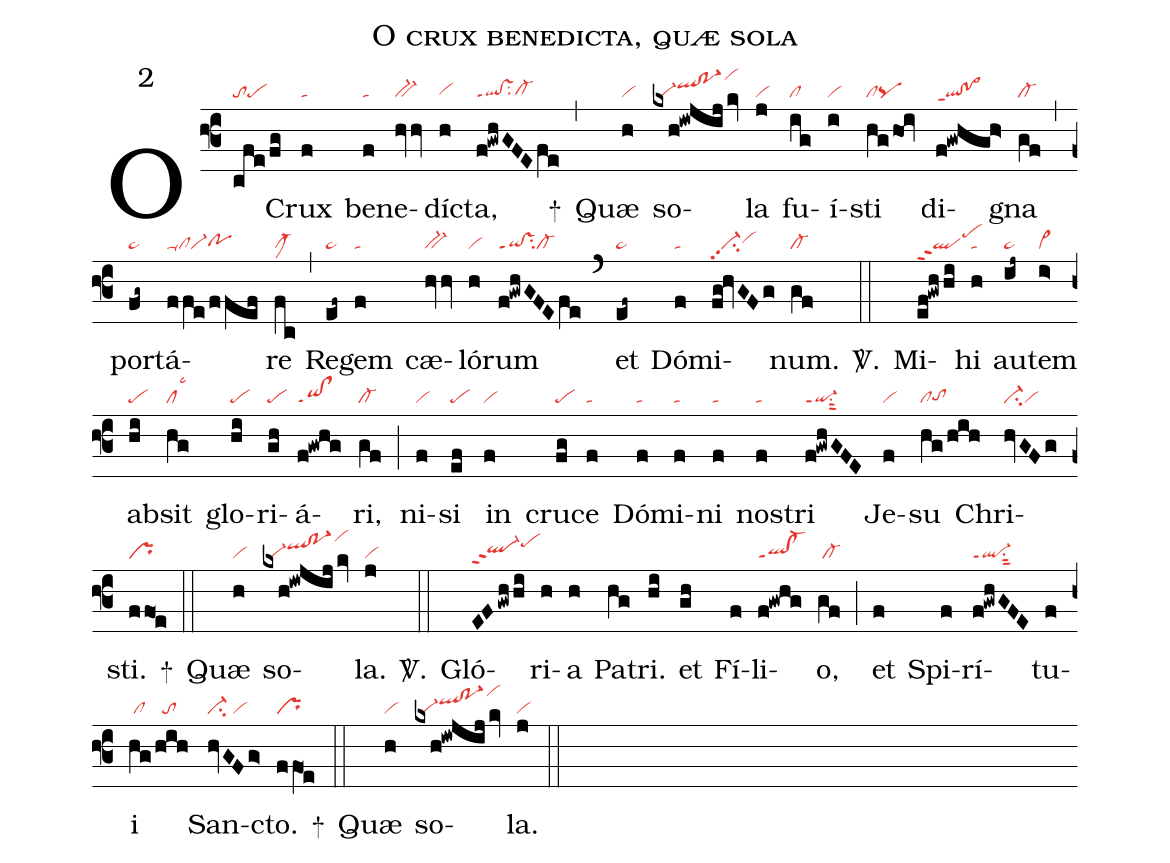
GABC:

name: O crux benedicta, quæ sola;
mode:2;
nabc-lines:1;
%%
(f3)
O(cfe/fg|tope) Crux(f|ta) be(f|ta)ne(hvv|bv-)dí(h|vihg)cta,(f!gwhGFEfe|ql!vsppt1su2cl-hg) +(,)
Quæ(h|vi) so(kxh!iwjij/kv|//vi-qlhi!po-1hivihl)la(j|vi) fu(ig|cl)í(i|vi)sti(hg/hOi|clpq) di(f!gwhgh>|ql!po>ppt1)gna(gf|cl-) (,)
por(fg~|ta>)tá(ffe/f/fef|ta-clvi-pohg)re(fc|clM-) (,)
Re(ef~|ta>)gem(f|ta) cæ(hvhv|bv-)ló(h|vi)rum(f!gwhGFEfe|qi!vsppt1su2cl-) (`)
et(ef~|ta>) Dó(f|ta)mi(fg!hvGFg|vi-pp2su2vihh)num.(gf|cl-) <sp>V/</sp>.(::)
Mi(ef!gwh/hi|qlppt2pehj)hi(h|ta) au(ij~|ta>)tem(i>|vi>) ab(hi|pe)sit(hg|cllsc3) glo(hi|pe)ri(gh|pe)á(f!gwhg|qi!clppt1)ri,(gf|cl-) (;)
ni(f|vi)si(ef|pe) in(f|vi) cru(fg|pe)ce(f|ta) Dó(f|ta)mi(f|ta)ni(f|ta) nos(f|ta)tri(f!gwhGFE|qi-ppt1su1sut2) Je(f|vi)su(hg/hih|cltohg) Chri(hvGFg|ci-vi)sti.(ffo1e|pr) +(::)
Quæ(h|vi) so(kxh!iwjij/kv|//vi-qlhi!po-1hivihl)la.(j|vi) <sp>V/</sp>.(::)
Gló(EFgwhhi|ql-hhppt2pehj)ri(h)a(h) Pa(hg)tri.(hi) et(gh) Fí(f)li(f!gwhg|ql!cl-ppt1)o,(gf|/cl-) (;)
et(f) Spi(f)rí(f!gwhGFE|ql-ppt1su1sut2)tu(f)i(hg|/cl|/hih|//to) San(hvGFg>|ci-/vi)cto.(ffO1e|pr) +(::)
Quæ(h|vi) so(kxh!iwjij/kv|//vi-qlhi!po-1hivihl)la.(j|vi) (::)
